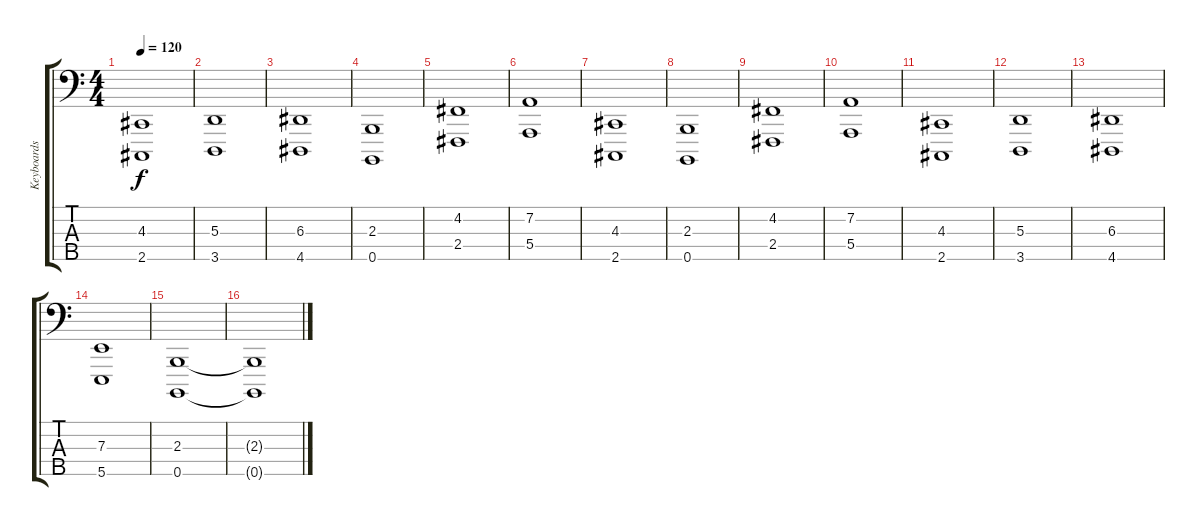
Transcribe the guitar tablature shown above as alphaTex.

\track ("Keyboards" "Keyboards") {instrument stringensemble1}
\staff {score tabs}
\tuning (G2 D2 A1 E1 B0) {hide}
\ts (4 4)
\tempo 120
\clef f4
\ks c
(4.3 2.5).1{dy f} |
(5.3 3.5).1 |
(6.3 4.5).1 |
(2.3 0.5).1 |
(4.2 2.4).1 |
(7.2 5.4).1 |
(4.3 2.5).1 |
(2.3 0.5).1 |
(4.2 2.4).1 |
(7.2 5.4).1 |
(4.3 2.5).1 |
(5.3 3.5).1 |
(6.3 4.5).1 |
(7.3 5.5).1 |
(2.3 0.5).1 |
(2.3{t} 0.5{t}).1
